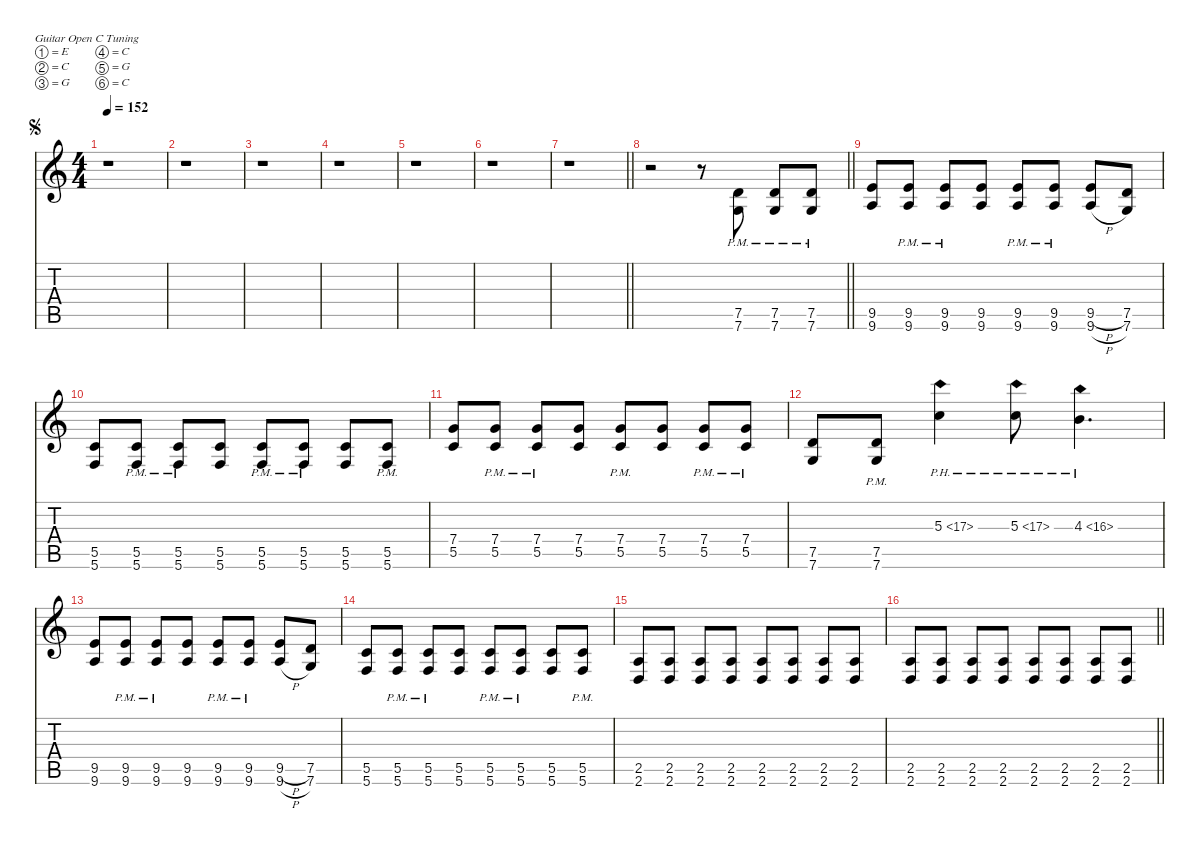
\defaultSystemsLayout 4
\hideDynamics
\bracketExtendMode nobrackets
\singleTrackTrackNamePolicy hidden
\multiTrackTrackNamePolicy hidden
\firstSystemTrackNameMode fullname
\firstSystemTrackNameOrientation horizontal
\otherSystemsTrackNameOrientation horizontal
\track ("Guitar 1" "od.guit.") {mute instrument overdrivenguitar}
\staff {score tabs}
\tuning (E4 C4 G3 C3 G2 C2)
\ts (4 4)
\jump segno
\tempo 152
\clef g2
\ks c
r.1{dy f beam Down} |
r.1{beam Down} |
r.1{beam Down} |
r.1{beam Down} |
r.1{beam Down} |
r.1{beam Down} |
\barLineRight lightlight
r.1{beam Down} |
\barLineRight lightlight
r.2{beam Down} r.8{beam Down} (7.5{pm} 7.6{pm}).8{beam Up} (7.5{pm} 7.6{pm}).8{beam Up} (7.5{pm} 7.6{pm}).8{beam Up} |
(9.5 9.6).8{beam Up} (9.5{pm} 9.6{pm}).8{beam Up} (9.5{pm} 9.6{pm}).8{beam Up} (9.5 9.6).8{beam Up} (9.5{pm} 9.6{pm}).8{beam Up} (9.5{pm} 9.6{pm}).8{beam Up} (9.5{h} 9.6{h}).8{beam Up} (7.5 7.6).8{beam Up} |
(5.5 5.6).8{beam Up} (5.5{pm} 5.6{pm}).8{beam Up} (5.5{pm} 5.6{pm}).8{beam Up} (5.5 5.6).8{beam Up} (5.5{pm} 5.6{pm}).8{beam Up} (5.5{pm} 5.6{pm}).8{beam Up} (5.5 5.6).8{beam Up} (5.5{pm} 5.6{pm}).8{beam Up} |
(7.4 5.5).8{beam Up} (7.4{pm} 5.5{pm}).8{beam Up} (7.4{pm} 5.5{pm}).8{beam Up} (7.4 5.5).8{beam Up} (7.4{pm} 5.5{pm}).8{beam Up} (7.4 5.5).8{beam Up} (7.4{pm} 5.5{pm}).8{beam Up} (7.4{pm} 5.5{pm}).8{beam Up} |
(7.5 7.6).8{beam Up} (7.5 7.6{pm}).8{beam Up} 5.3{ph 12}.4{beam Down} 5.3{ph 12}.8{beam Down} 4.3{ph 12}.4{d beam Down} |
(9.5 9.6).8{beam Up} (9.5{pm} 9.6{pm}).8{beam Up} (9.5{pm} 9.6{pm}).8{beam Up} (9.5 9.6).8{beam Up} (9.5{pm} 9.6{pm}).8{beam Up} (9.5{pm} 9.6{pm}).8{beam Up} (9.5{h} 9.6{h}).8{beam Up} (7.5 7.6).8{beam Up} |
(5.5 5.6).8{beam Up} (5.5{pm} 5.6{pm}).8{beam Up} (5.5{pm} 5.6{pm}).8{beam Up} (5.5 5.6).8{beam Up} (5.5{pm} 5.6{pm}).8{beam Up} (5.5{pm} 5.6{pm}).8{beam Up} (5.5 5.6).8{beam Up} (5.5{pm} 5.6{pm}).8{beam Up} |
(2.5 2.6).8{beam Up} (2.5 2.6).8{beam Up} (2.5 2.6).8{beam Up} (2.5 2.6).8{beam Up} (2.5 2.6).8{beam Up} (2.5 2.6).8{beam Up} (2.5 2.6).8{beam Up} (2.5 2.6).8{beam Up} |
\barLineRight lightlight
(2.5 2.6).8{beam Up} (2.5 2.6).8{beam Up} (2.5 2.6).8{beam Up} (2.5 2.6).8{beam Up} (2.5 2.6).8{beam Up} (2.5 2.6).8{beam Up} (2.5 2.6).8{beam Up} (2.5 2.6).8{beam Up}
